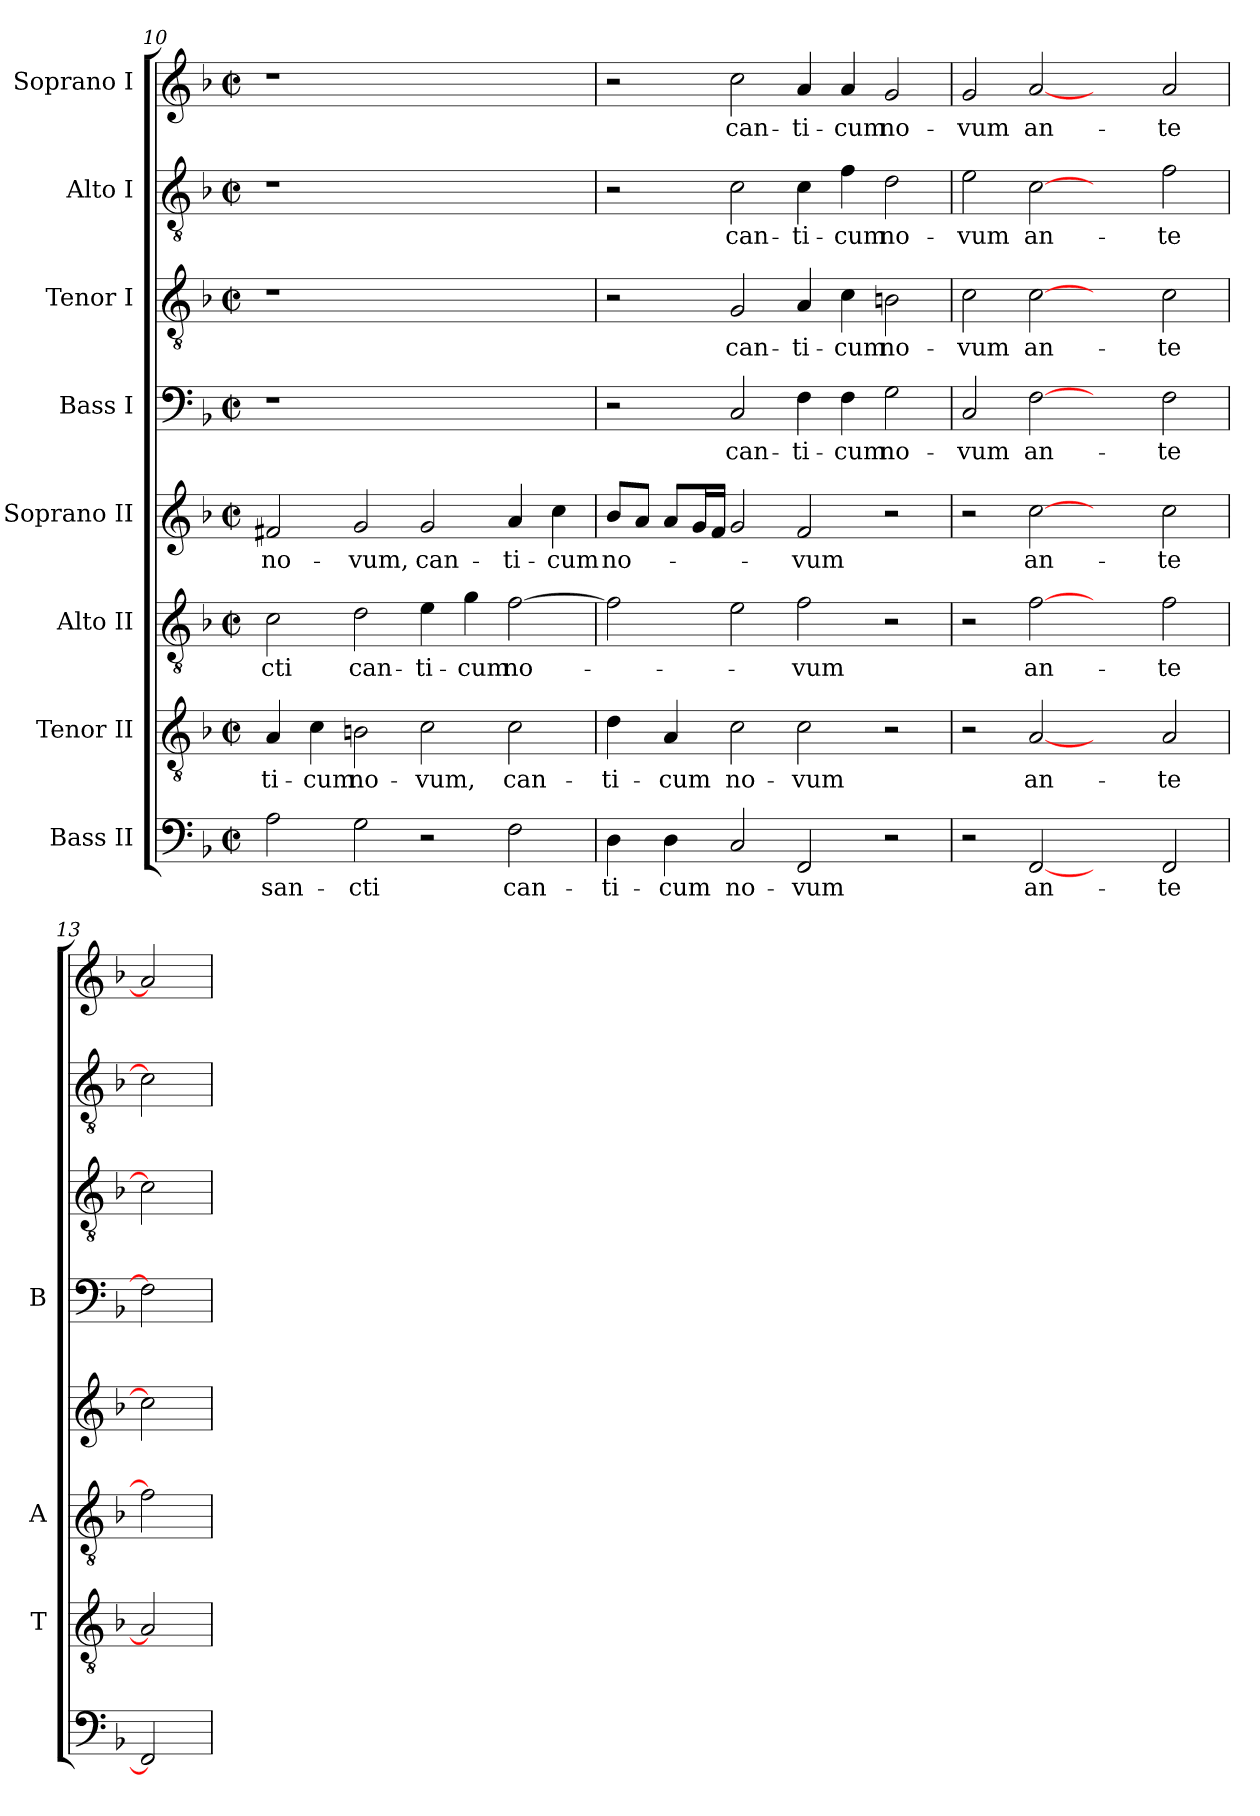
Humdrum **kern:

**kern	**text	**kern	**text	**kern	**text	**kern	**text	**kern	**text	**kern	**text	**kern	**text	**kern	**text
*part8	*part8	*part7	*part7	*part6	*part6	*part5	*part5	*part4	*part4	*part3	*part3	*part2	*part2	*part1	*part1
*staff8	*staff8	*staff7	*staff7	*staff6	*staff6	*staff5	*staff5	*staff4	*staff4	*staff3	*staff3	*staff2	*staff2	*staff1	*staff1
*I"Bass II	*	*I"Tenor II	*	*I"Alto II	*	*I"Soprano II	*	*I"Bass I	*	*I"Tenor I	*	*I"Alto I	*	*I"Soprano I	*
*	*	*I'T	*	*I'A	*	*	*	*I'B	*	*	*	*	*	*	*
!!LO:PB:g=z
*clefF4	*	*clefGv2	*	*clefGv2	*	*clefG2	*	*clefF4	*	*clefGv2	*	*clefGv2	*	*clefG2	*
*k[b-]	*	*k[b-]	*	*k[b-]	*	*k[b-]	*	*k[b-]	*	*k[b-]	*	*k[b-]	*	*k[b-]	*
*F:	*	*F:	*	*F:	*	*F:	*	*F:	*	*F:	*	*F:	*	*F:	*
*M2/2	*	*M2/2	*	*M2/2	*	*M2/2	*	*M2/2	*	*M2/2	*	*M2/2	*	*M2/2	*
*met(c|)	*	*met(c|)	*	*met(c|)	*	*met(c|)	*	*met(c|)	*	*met(c|)	*	*met(c|)	*	*met(c|)	*
=10	=10	=10	=10	=10	=10	=10	=10	=10	=10	=10	=10	=10	=10	=10	=10
!	!LO:LY:b	!	!LO:LY:b	!	!LO:LY:b	!	!LO:LY:b	!LO:N:vis=1	!	!LO:N:vis=1	!	!LO:N:vis=1	!	!LO:N:vis=1	!
2A\	san-	4A/	-ti-	2c\	-cti	2f#X/	no-	1r	.	1r	.	1r	.	1r	.
!	!	!	!LO:LY:b	!	!	!	!	!	!	!	!	!	!	!	!
.	.	4c\	-cum	.	.	.	.	.	.	.	.	.	.	.	.
!	!LO:LY:b	!	!LO:LY:b	!	!LO:LY:b	!	!LO:LY:b	!	!	!	!	!	!	!	!
2G\	-cti	2Bn\	no-	2d\	can-	2g/	-vum,	.	.	.	.	.	.	.	.
!	!	!	!LO:LY:b	!	!LO:LY:b	!	!LO:LY:b	!	!	!	!	!	!	!	!
2r	.	2c\	-vum,	4e\	-ti-	2g/	can-	1ryy	.	1ryy	.	1ryy	.	1ryy	.
!	!	!	!	!	!LO:LY:b	!	!	!	!	!	!	!	!	!	!
.	.	.	.	4g\	-cum	.	.	.	.	.	.	.	.	.	.
!	!LO:LY:b	!	!LO:LY:b	!	!LO:LY:b	!	!LO:LY:b	!	!	!	!	!	!	!	!
2F\	can-	2c\	can-	[>2f\	no-	4a/	-ti-	.	.	.	.	.	.	.	.
!	!	!	!	!	!	!	!LO:LY:b	!	!	!	!	!	!	!	!
.	.	.	.	.	.	4cc\	-cum	.	.	.	.	.	.	.	.
=11	=11	=11	=11	=11	=11	=11	=11	=11	=11	=11	=11	=11	=11	=11	=11
!	!LO:LY:b	!	!LO:LY:b	!	!	!	!LO:LY:b	!	!	!	!	!	!	!	!
4D\	-ti-	4d\	-ti-	2f\]	.	8b-/L	no-	2r	.	2r	.	2r	.	2r	.
.	.	.	.	.	.	8a/J	.	.	.	.	.	.	.	.	.
!	!LO:LY:b	!	!LO:LY:b	!	!	!	!	!	!	!	!	!	!	!	!
4D\	-cum	4A/	-cum	.	.	8a/L	.	.	.	.	.	.	.	.	.
.	.	.	.	.	.	16g/L	.	.	.	.	.	.	.	.	.
.	.	.	.	.	.	16f/JJ	.	.	.	.	.	.	.	.	.
!	!LO:LY:b	!	!LO:LY:b	!	!	!	!	!	!LO:LY:b	!	!LO:LY:b	!	!LO:LY:b	!	!LO:LY:b
2C/	no-	2c\	no-	2e\	.	2g/	.	2C/	can-	2G/	can-	2c\	can-	2cc\	can-
!	!LO:LY:b	!	!LO:LY:b	!	!LO:LY:b	!	!LO:LY:b	!	!LO:LY:b	!	!LO:LY:b	!	!LO:LY:b	!	!LO:LY:b
2FF/	-vum	2c\	-vum	2f\	-vum	2f/	-vum	4F\	-ti-	4A/	-ti-	4c\	-ti-	4a/	-ti-
!	!	!	!	!	!	!	!	!	!LO:LY:b	!	!LO:LY:b	!	!LO:LY:b	!	!LO:LY:b
.	.	.	.	.	.	.	.	4F\	-cum	4c\	-cum	4f\	-cum	4a/	-cum
!	!	!	!	!	!	!	!	!	!LO:LY:b	!	!LO:LY:b	!	!LO:LY:b	!	!LO:LY:b
2r	.	2r	.	2r	.	2r	.	2G\	no-	2Bn\	no-	2d\	no-	2g/	no-
=12	=12	=12	=12	=12	=12	=12	=12	=12	=12	=12	=12	=12	=12	=12	=12
!	!	!	!	!	!	!	!	!	!LO:LY:b	!	!LO:LY:b	!	!LO:LY:b	!	!LO:LY:b
2r	.	2r	.	2r	.	2r	.	2C/	-vum	2c\	-vum	2e\	-vum	2g/	-vum
!	!LO:LY:b	!	!LO:LY:b	!	!LO:LY:b	!	!LO:LY:b	!	!LO:LY:b	!	!LO:LY:b	!	!LO:LY:b	!	!LO:LY:b
[2FF	an-	[2A	an-	[2f	an-	[2cc	an-	[2F	an-	[2c	an-	[2c	an-	[2a	an-
2ryy	.	2ryy	.	2ryy	.	2ryy	.	2ryy	.	2ryy	.	2ryy	.	2ryy	.
!	!LO:LY:b	!	!LO:LY:b	!	!LO:LY:b	!	!LO:LY:b	!	!LO:LY:b	!	!LO:LY:b	!	!LO:LY:b	!	!LO:LY:b
2FF/	-te	2A/	-te	2f\	-te	2cc\	-te	2F\	-te	2c\	-te	2f\	-te	2a/	-te
=13	=13	=13	=13	=13	=13	=13	=13	=13	=13	=13	=13	=13	=13	=13	=13
2FF]	.	2A]	.	2f]	.	2cc]	.	2F]	.	2c]	.	2c]	.	2a]	.
=	=	=	=	=	=	=	=	=	=	=	=	=	=	=	=
*-	*-	*-	*-	*-	*-	*-	*-	*-	*-	*-	*-	*-	*-	*-	*-
